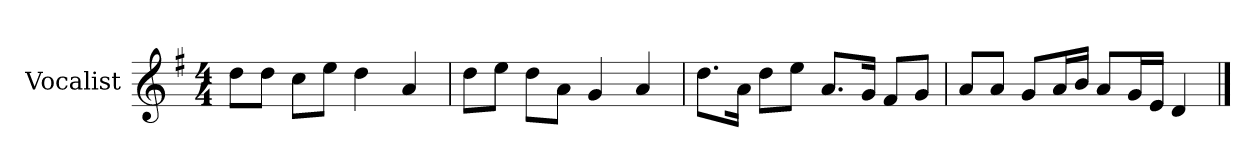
**kern
*part1
*staff1
*I"Vocalist
*k[f#]
*G:
*M4/4
=
8ddL
8ddJ
8ccL
8eeJ
4dd
4a
=1
8ddL
8eeJ
8ddL
8aJ
4g
4a
=2
8.ddL
16aJk
8ddL
8eeJ
8.aL
16gJk
8f#L
8gJ
=3
8aL
8aJ
8gL
16aL
16bJJ
8aL
16gL
16eJJ
4d
==
*-
